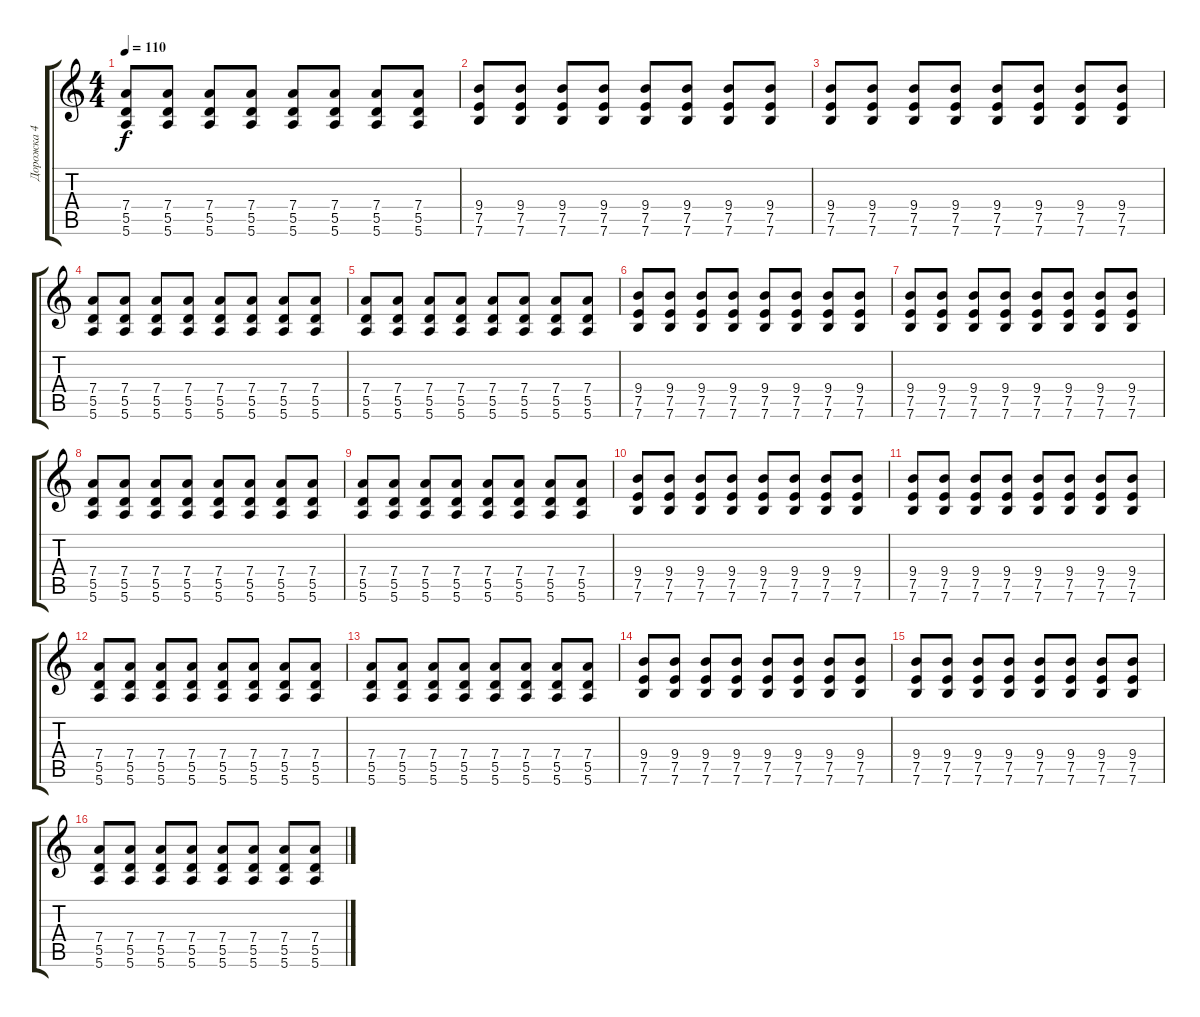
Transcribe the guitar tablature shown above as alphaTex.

\track ("Дорожка 4" "Дорожка 4") {instrument overdrivenguitar}
\staff {score tabs}
\tuning (E4 B3 G3 D3 A2 E2) {hide}
\ts (4 4)
\tempo 110
\clef g2
\ks c
(7.4 5.5 5.6).8{dy f} (7.4 5.5 5.6).8 (7.4 5.5 5.6).8 (7.4 5.5 5.6).8 (7.4 5.5 5.6).8 (7.4 5.5 5.6).8 (7.4 5.5 5.6).8 (7.4 5.5 5.6).8 |
(9.4 7.5 7.6).8 (9.4 7.5 7.6).8 (9.4 7.5 7.6).8 (9.4 7.5 7.6).8 (9.4 7.5 7.6).8 (9.4 7.5 7.6).8 (9.4 7.5 7.6).8 (9.4 7.5 7.6).8 |
(9.4 7.5 7.6).8 (9.4 7.5 7.6).8 (9.4 7.5 7.6).8 (9.4 7.5 7.6).8 (9.4 7.5 7.6).8 (9.4 7.5 7.6).8 (9.4 7.5 7.6).8 (9.4 7.5 7.6).8 |
(7.4 5.5 5.6).8 (7.4 5.5 5.6).8 (7.4 5.5 5.6).8 (7.4 5.5 5.6).8 (7.4 5.5 5.6).8 (7.4 5.5 5.6).8 (7.4 5.5 5.6).8 (7.4 5.5 5.6).8 |
(7.4 5.5 5.6).8 (7.4 5.5 5.6).8 (7.4 5.5 5.6).8 (7.4 5.5 5.6).8 (7.4 5.5 5.6).8 (7.4 5.5 5.6).8 (7.4 5.5 5.6).8 (7.4 5.5 5.6).8 |
(9.4 7.5 7.6).8 (9.4 7.5 7.6).8 (9.4 7.5 7.6).8 (9.4 7.5 7.6).8 (9.4 7.5 7.6).8 (9.4 7.5 7.6).8 (9.4 7.5 7.6).8 (9.4 7.5 7.6).8 |
(9.4 7.5 7.6).8 (9.4 7.5 7.6).8 (9.4 7.5 7.6).8 (9.4 7.5 7.6).8 (9.4 7.5 7.6).8 (9.4 7.5 7.6).8 (9.4 7.5 7.6).8 (9.4 7.5 7.6).8 |
(7.4 5.5 5.6).8 (7.4 5.5 5.6).8 (7.4 5.5 5.6).8 (7.4 5.5 5.6).8 (7.4 5.5 5.6).8 (7.4 5.5 5.6).8 (7.4 5.5 5.6).8 (7.4 5.5 5.6).8 |
(7.4 5.5 5.6).8 (7.4 5.5 5.6).8 (7.4 5.5 5.6).8 (7.4 5.5 5.6).8 (7.4 5.5 5.6).8 (7.4 5.5 5.6).8 (7.4 5.5 5.6).8 (7.4 5.5 5.6).8 |
(9.4 7.5 7.6).8 (9.4 7.5 7.6).8 (9.4 7.5 7.6).8 (9.4 7.5 7.6).8 (9.4 7.5 7.6).8 (9.4 7.5 7.6).8 (9.4 7.5 7.6).8 (9.4 7.5 7.6).8 |
(9.4 7.5 7.6).8 (9.4 7.5 7.6).8 (9.4 7.5 7.6).8 (9.4 7.5 7.6).8 (9.4 7.5 7.6).8 (9.4 7.5 7.6).8 (9.4 7.5 7.6).8 (9.4 7.5 7.6).8 |
(7.4 5.5 5.6).8 (7.4 5.5 5.6).8 (7.4 5.5 5.6).8 (7.4 5.5 5.6).8 (7.4 5.5 5.6).8 (7.4 5.5 5.6).8 (7.4 5.5 5.6).8 (7.4 5.5 5.6).8 |
(7.4 5.5 5.6).8 (7.4 5.5 5.6).8 (7.4 5.5 5.6).8 (7.4 5.5 5.6).8 (7.4 5.5 5.6).8 (7.4 5.5 5.6).8 (7.4 5.5 5.6).8 (7.4 5.5 5.6).8 |
(9.4 7.5 7.6).8 (9.4 7.5 7.6).8 (9.4 7.5 7.6).8 (9.4 7.5 7.6).8 (9.4 7.5 7.6).8 (9.4 7.5 7.6).8 (9.4 7.5 7.6).8 (9.4 7.5 7.6).8 |
(9.4 7.5 7.6).8 (9.4 7.5 7.6).8 (9.4 7.5 7.6).8 (9.4 7.5 7.6).8 (9.4 7.5 7.6).8 (9.4 7.5 7.6).8 (9.4 7.5 7.6).8 (9.4 7.5 7.6).8 |
(7.4 5.5 5.6).8 (7.4 5.5 5.6).8 (7.4 5.5 5.6).8 (7.4 5.5 5.6).8 (7.4 5.5 5.6).8 (7.4 5.5 5.6).8 (7.4 5.5 5.6).8 (7.4 5.5 5.6).8
